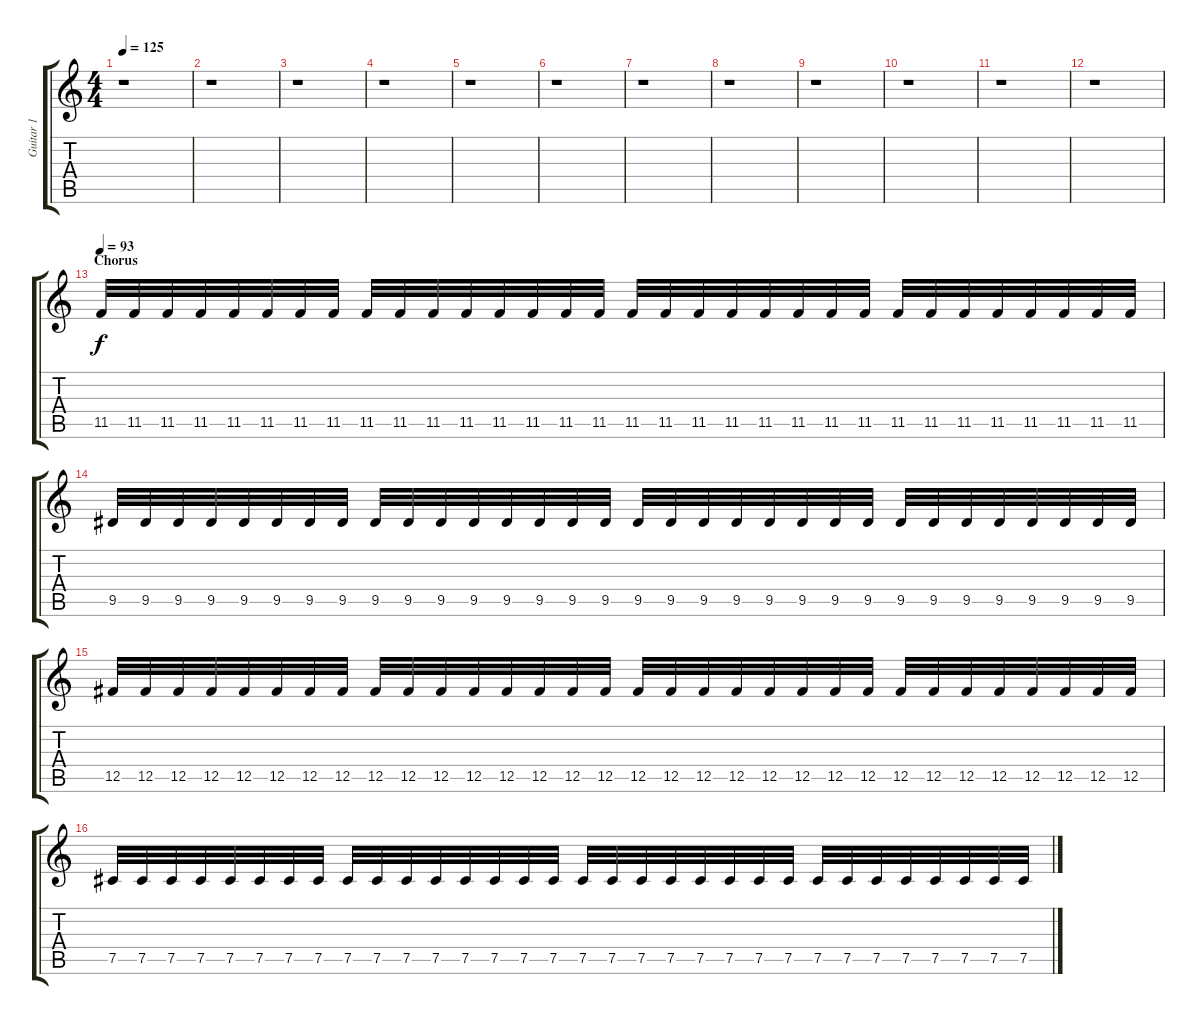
\track ("Guitar 1" "Guitar 1") {instrument distortionguitar}
\staff {score tabs}
\tuning (Db4 Ab3 E3 B2 Gb2 B1) {hide}
\ts (4 4)
\tempo 125
\clef g2
\ks c
r.1{dy f} |
r.1 |
r.1 |
r.1 |
r.1 |
r.1 |
r.1 |
r.1 |
r.1 |
r.1 |
r.1 |
r.1 |
\section ("" "Chorus")
\tempo 93
11.5.32{instrument distortionguitar} 11.5.32 11.5.32 11.5.32 11.5.32 11.5.32 11.5.32 11.5.32 11.5.32 11.5.32 11.5.32 11.5.32 11.5.32 11.5.32 11.5.32 11.5.32 11.5.32 11.5.32 11.5.32 11.5.32 11.5.32 11.5.32 11.5.32 11.5.32 11.5.32 11.5.32 11.5.32 11.5.32 11.5.32 11.5.32 11.5.32 11.5.32 |
9.5.32 9.5.32 9.5.32 9.5.32 9.5.32 9.5.32 9.5.32 9.5.32 9.5.32 9.5.32 9.5.32 9.5.32 9.5.32 9.5.32 9.5.32 9.5.32 9.5.32 9.5.32 9.5.32 9.5.32 9.5.32 9.5.32 9.5.32 9.5.32 9.5.32 9.5.32 9.5.32 9.5.32 9.5.32 9.5.32 9.5.32 9.5.32 |
12.5.32 12.5.32 12.5.32 12.5.32 12.5.32 12.5.32 12.5.32 12.5.32 12.5.32 12.5.32 12.5.32 12.5.32 12.5.32 12.5.32 12.5.32 12.5.32 12.5.32 12.5.32 12.5.32 12.5.32 12.5.32 12.5.32 12.5.32 12.5.32 12.5.32 12.5.32 12.5.32 12.5.32 12.5.32 12.5.32 12.5.32 12.5.32 |
7.5.32 7.5.32 7.5.32 7.5.32 7.5.32 7.5.32 7.5.32 7.5.32 7.5.32 7.5.32 7.5.32 7.5.32 7.5.32 7.5.32 7.5.32 7.5.32 7.5.32 7.5.32 7.5.32 7.5.32 7.5.32 7.5.32 7.5.32 7.5.32 7.5.32 7.5.32 7.5.32 7.5.32 7.5.32 7.5.32 7.5.32 7.5.32
